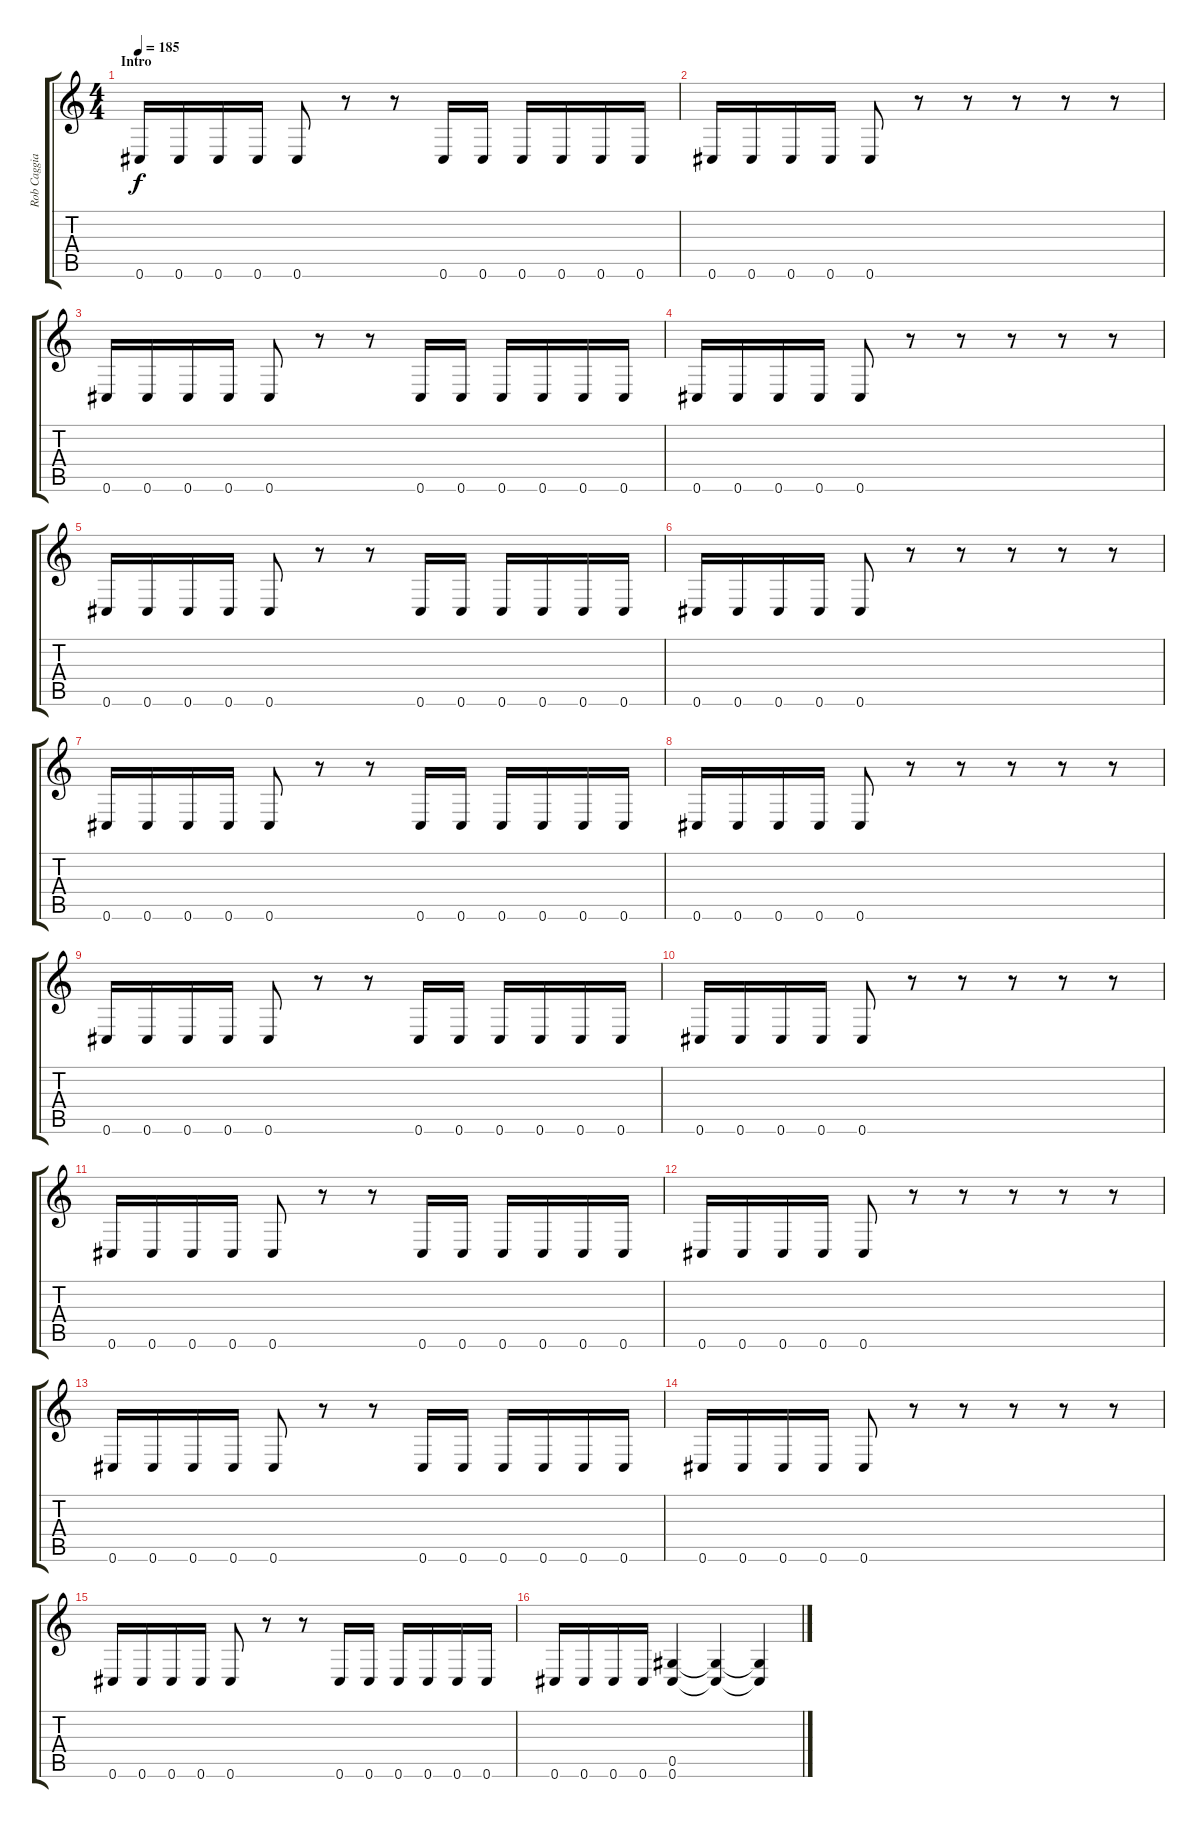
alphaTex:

\track ("Rob Caggiano" "Rob Caggia") {instrument distortionguitar}
\staff {score tabs}
\tuning (Eb4 Bb3 Gb3 Db3 Ab2 Db2) {hide}
\ts (4 4)
\section ("" "Intro")
\tempo 185
\clef g2
\ks c
0.6.16{dy f instrument distortionguitar} 0.6.16 0.6.16 0.6.16 0.6.8 r.8 r.8 0.6.16 0.6.16 0.6.16 0.6.16 0.6.16 0.6.16 |
0.6.16 0.6.16 0.6.16 0.6.16 0.6.8 r.8 r.8 r.8 r.8 r.8 |
0.6.16 0.6.16 0.6.16 0.6.16 0.6.8 r.8 r.8 0.6.16 0.6.16 0.6.16 0.6.16 0.6.16 0.6.16 |
0.6.16 0.6.16 0.6.16 0.6.16 0.6.8 r.8 r.8 r.8 r.8 r.8 |
0.6.16 0.6.16 0.6.16 0.6.16 0.6.8 r.8 r.8 0.6.16 0.6.16 0.6.16 0.6.16 0.6.16 0.6.16 |
0.6.16 0.6.16 0.6.16 0.6.16 0.6.8 r.8 r.8 r.8 r.8 r.8 |
0.6.16 0.6.16 0.6.16 0.6.16 0.6.8 r.8 r.8 0.6.16 0.6.16 0.6.16 0.6.16 0.6.16 0.6.16 |
0.6.16 0.6.16 0.6.16 0.6.16 0.6.8 r.8 r.8 r.8 r.8 r.8 |
0.6.16 0.6.16 0.6.16 0.6.16 0.6.8 r.8 r.8 0.6.16 0.6.16 0.6.16 0.6.16 0.6.16 0.6.16 |
0.6.16 0.6.16 0.6.16 0.6.16 0.6.8 r.8 r.8 r.8 r.8 r.8 |
0.6.16 0.6.16 0.6.16 0.6.16 0.6.8 r.8 r.8 0.6.16 0.6.16 0.6.16 0.6.16 0.6.16 0.6.16 |
0.6.16 0.6.16 0.6.16 0.6.16 0.6.8 r.8 r.8 r.8 r.8 r.8 |
0.6.16 0.6.16 0.6.16 0.6.16 0.6.8 r.8 r.8 0.6.16 0.6.16 0.6.16 0.6.16 0.6.16 0.6.16 |
0.6.16 0.6.16 0.6.16 0.6.16 0.6.8 r.8 r.8 r.8 r.8 r.8 |
0.6.16 0.6.16 0.6.16 0.6.16 0.6.8 r.8 r.8 0.6.16 0.6.16 0.6.16 0.6.16 0.6.16 0.6.16 |
0.6.16 0.6.16 0.6.16 0.6.16 (0.5 0.6).4 (0.5{t} 0.6{t}).4 (0.5{t} 0.6{t}).4
